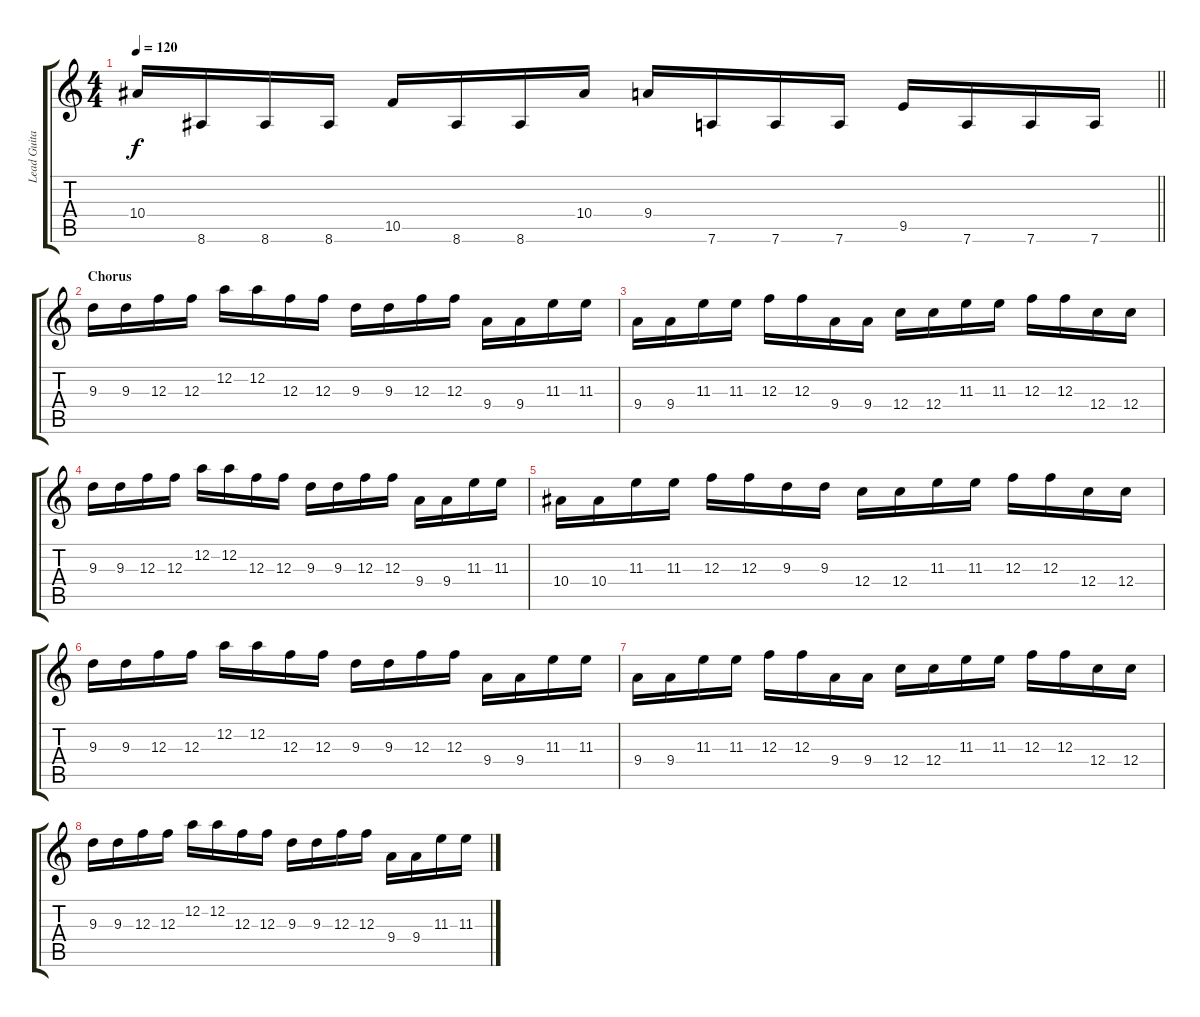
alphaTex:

\track ("Lead Guitar" "Lead Guita") {instrument distortionguitar}
\staff {score tabs}
\tuning (D4 A3 F3 C3 G2 D2) {hide}
\ts (4 4)
\tempo 120
\clef g2
\barLineRight lightlight
\ks c
10.4.16{dy f} 8.6.16 8.6.16 8.6.16 10.5.16 8.6.16 8.6.16 10.4.16 9.4.16 7.6.16 7.6.16 7.6.16 9.5.16 7.6.16 7.6.16 7.6.16 |
\section ("" "Chorus")
9.3.16 9.3.16 12.3.16 12.3.16 12.2.16 12.2.16 12.3.16 12.3.16 9.3.16 9.3.16 12.3.16 12.3.16 9.4.16 9.4.16 11.3.16 11.3.16 |
9.4.16 9.4.16 11.3.16 11.3.16 12.3.16 12.3.16 9.4.16 9.4.16 12.4.16 12.4.16 11.3.16 11.3.16 12.3.16 12.3.16 12.4.16 12.4.16 |
9.3.16 9.3.16 12.3.16 12.3.16 12.2.16 12.2.16 12.3.16 12.3.16 9.3.16 9.3.16 12.3.16 12.3.16 9.4.16 9.4.16 11.3.16 11.3.16 |
10.4.16 10.4.16 11.3.16 11.3.16 12.3.16 12.3.16 9.3.16 9.3.16 12.4.16 12.4.16 11.3.16 11.3.16 12.3.16 12.3.16 12.4.16 12.4.16 |
9.3.16 9.3.16 12.3.16 12.3.16 12.2.16 12.2.16 12.3.16 12.3.16 9.3.16 9.3.16 12.3.16 12.3.16 9.4.16 9.4.16 11.3.16 11.3.16 |
9.4.16 9.4.16 11.3.16 11.3.16 12.3.16 12.3.16 9.4.16 9.4.16 12.4.16 12.4.16 11.3.16 11.3.16 12.3.16 12.3.16 12.4.16 12.4.16 |
9.3.16 9.3.16 12.3.16 12.3.16 12.2.16 12.2.16 12.3.16 12.3.16 9.3.16 9.3.16 12.3.16 12.3.16 9.4.16 9.4.16 11.3.16 11.3.16
